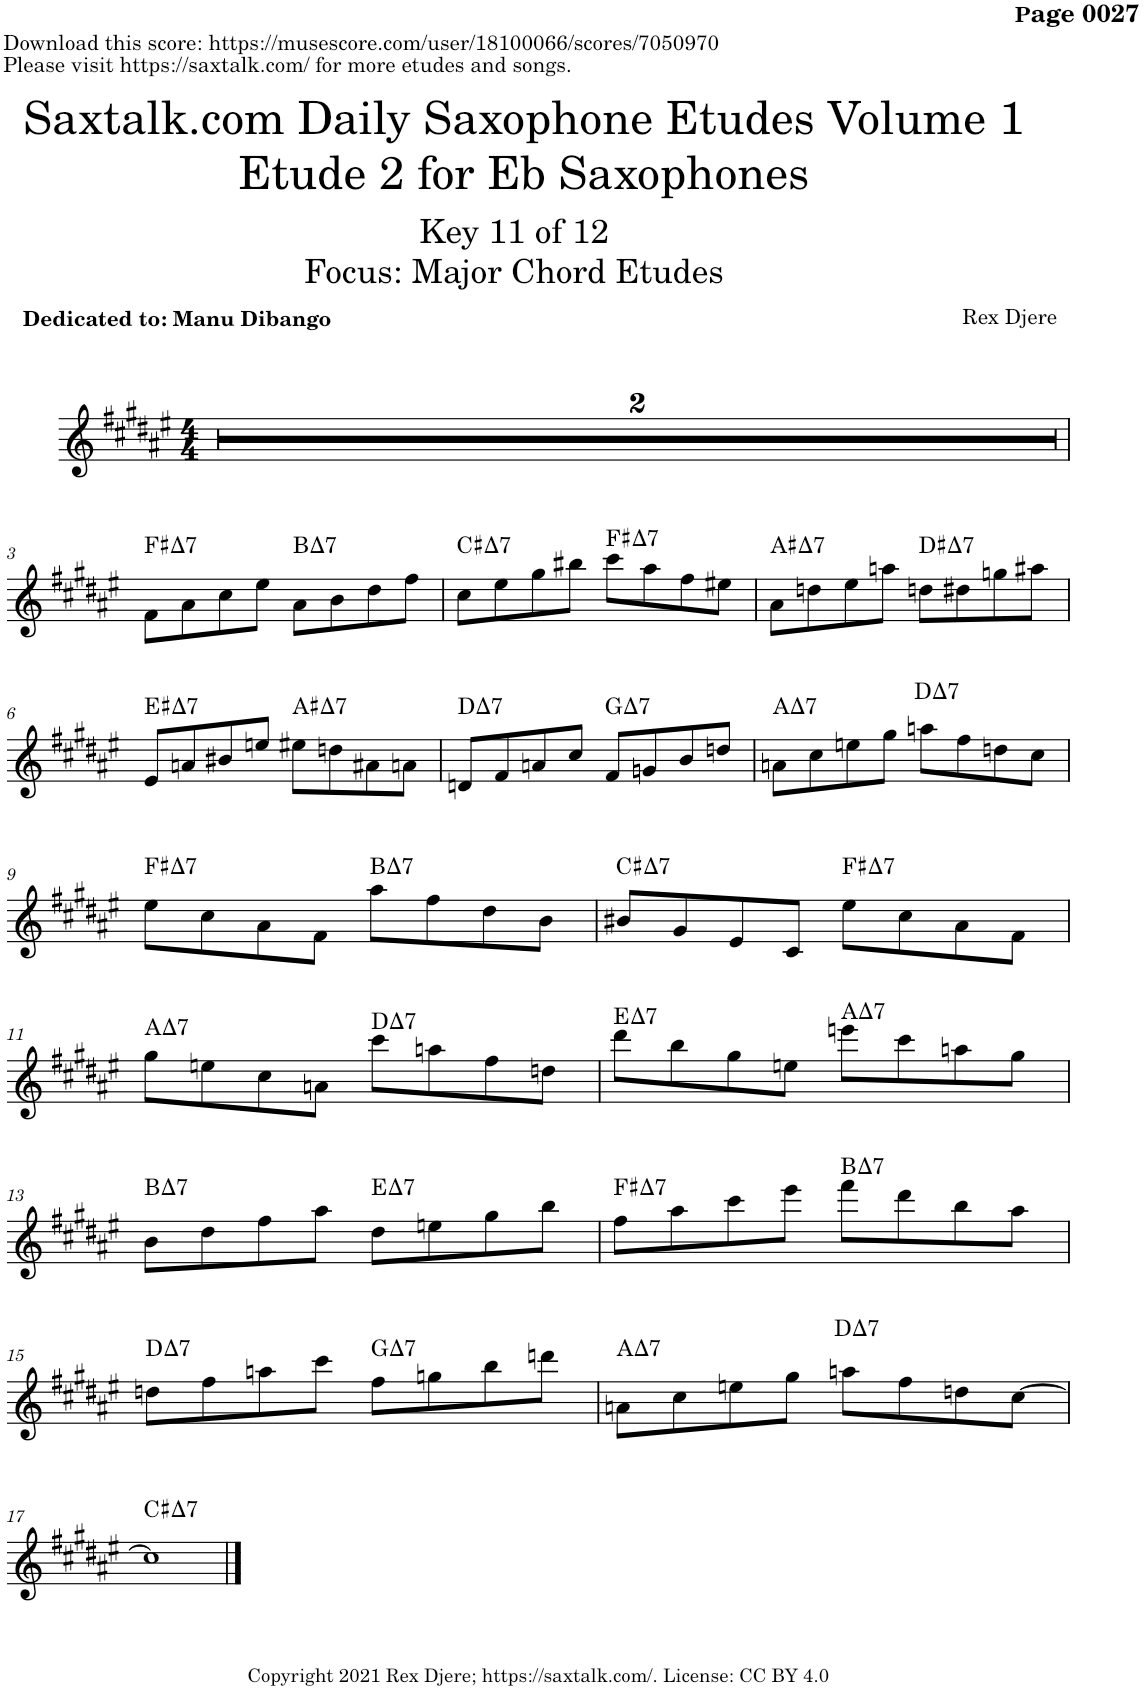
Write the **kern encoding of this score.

**kern	**harte
*part1	*part1
*staff1	*
*I"Alto Saxophone	*
*I'A. Sax.	*
*clefG2	*
*Trd5c9	*
*k[f#c#g#d#a#e#]	*
*M4/4	*
=1	=1
1r	.
=2	=2
1r	.
!!LO:LB:g=z
=3	=3
!	!LO:H:kt=7
8f#\L	F#:maj7
8a#\	.
8cc#\	.
8ee#\J	.
!	!LO:H:kt=7
8a#\L	B:maj7
8b\	.
8dd#\	.
8ff#\J	.
=4	=4
!	!LO:H:kt=7
8cc#\L	C#:maj7
8ee#\	.
8gg#\	.
8bb#X\J	.
!	!LO:H:kt=7
8ccc#\L	F#:maj7
8aa#\	.
8ff#\	.
8ee#X\J	.
=5	=5
!	!LO:H:kt=7
8a#\L	A#:maj7
8ddn\	.
8ee#\	.
8aan\J	.
!	!LO:H:kt=7
8ddn\L	D#:maj7
8dd#X\	.
8ggn\	.
8aa#X\J	.
!!LO:LB:g=z
=6	=6
!	!LO:H:kt=7
8e#/L	E#:maj7
8an/	.
8b#X/	.
8een/J	.
!	!LO:H:kt=7
8ee#X\L	A#:maj7
8ddn\	.
8a#X\	.
8an\J	.
=7	=7
!	!LO:H:kt=7
8dn/L	D:maj7
8f#/	.
8an/	.
8cc#/J	.
!	!LO:H:kt=7
8f#/L	G:maj7
8gn/	.
8b/	.
8ddn/J	.
=8	=8
!	!LO:H:kt=7
8an\L	A:maj7
8cc#\	.
8een\	.
8gg#\J	.
!	!LO:H:kt=7
8aan\L	D:maj7
8ff#\	.
8ddn\	.
8cc#\J	.
!!LO:LB:g=z
=9	=9
!	!LO:H:kt=7
8ee#\L	F#:maj7
8cc#\	.
8a#\	.
8f#\J	.
!	!LO:H:kt=7
8aa#\L	B:maj7
8ff#\	.
8dd#\	.
8b\J	.
=10	=10
!	!LO:H:kt=7
8b#X/L	C#:maj7
8g#/	.
8e#/	.
8c#/J	.
!	!LO:H:kt=7
8ee#\L	F#:maj7
8cc#\	.
8a#\	.
8f#\J	.
!!LO:LB:g=z
=11	=11
!	!LO:H:kt=7
8gg#\L	A:maj7
8een\	.
8cc#\	.
8an\J	.
!	!LO:H:kt=7
8ccc#\L	D:maj7
8aan\	.
8ff#\	.
8ddn\J	.
=12	=12
!	!LO:H:kt=7
8ddd#\L	E:maj7
8bb\	.
8gg#\	.
8een\J	.
!	!LO:H:kt=7
8eeen\L	A:maj7
8ccc#\	.
8aan\	.
8gg#\J	.
!!LO:LB:g=z
=13	=13
!	!LO:H:kt=7
8b\L	B:maj7
8dd#\	.
8ff#\	.
8aa#\J	.
!	!LO:H:kt=7
8dd#\L	E:maj7
8een\	.
8gg#\	.
8bb\J	.
=14	=14
!	!LO:H:kt=7
8ff#\L	F#:maj7
8aa#\	.
8ccc#\	.
8eee#\J	.
!	!LO:H:kt=7
8fff#\L	B:maj7
8ddd#\	.
8bb\	.
8aa#\J	.
!!LO:LB:g=z
=15	=15
!	!LO:H:kt=7
8ddn\L	D:maj7
8ff#\	.
8aan\	.
8ccc#\J	.
!	!LO:H:kt=7
8ff#\L	G:maj7
8ggn\	.
8bb\	.
8dddn\J	.
=16	=16
!	!LO:H:kt=7
8an\L	A:maj7
8cc#\	.
8een\	.
8gg#\J	.
!	!LO:H:kt=7
8aan\L	D:maj7
8ff#\	.
8ddn\	.
[8cc#\J	.
=	=
*-	*-
